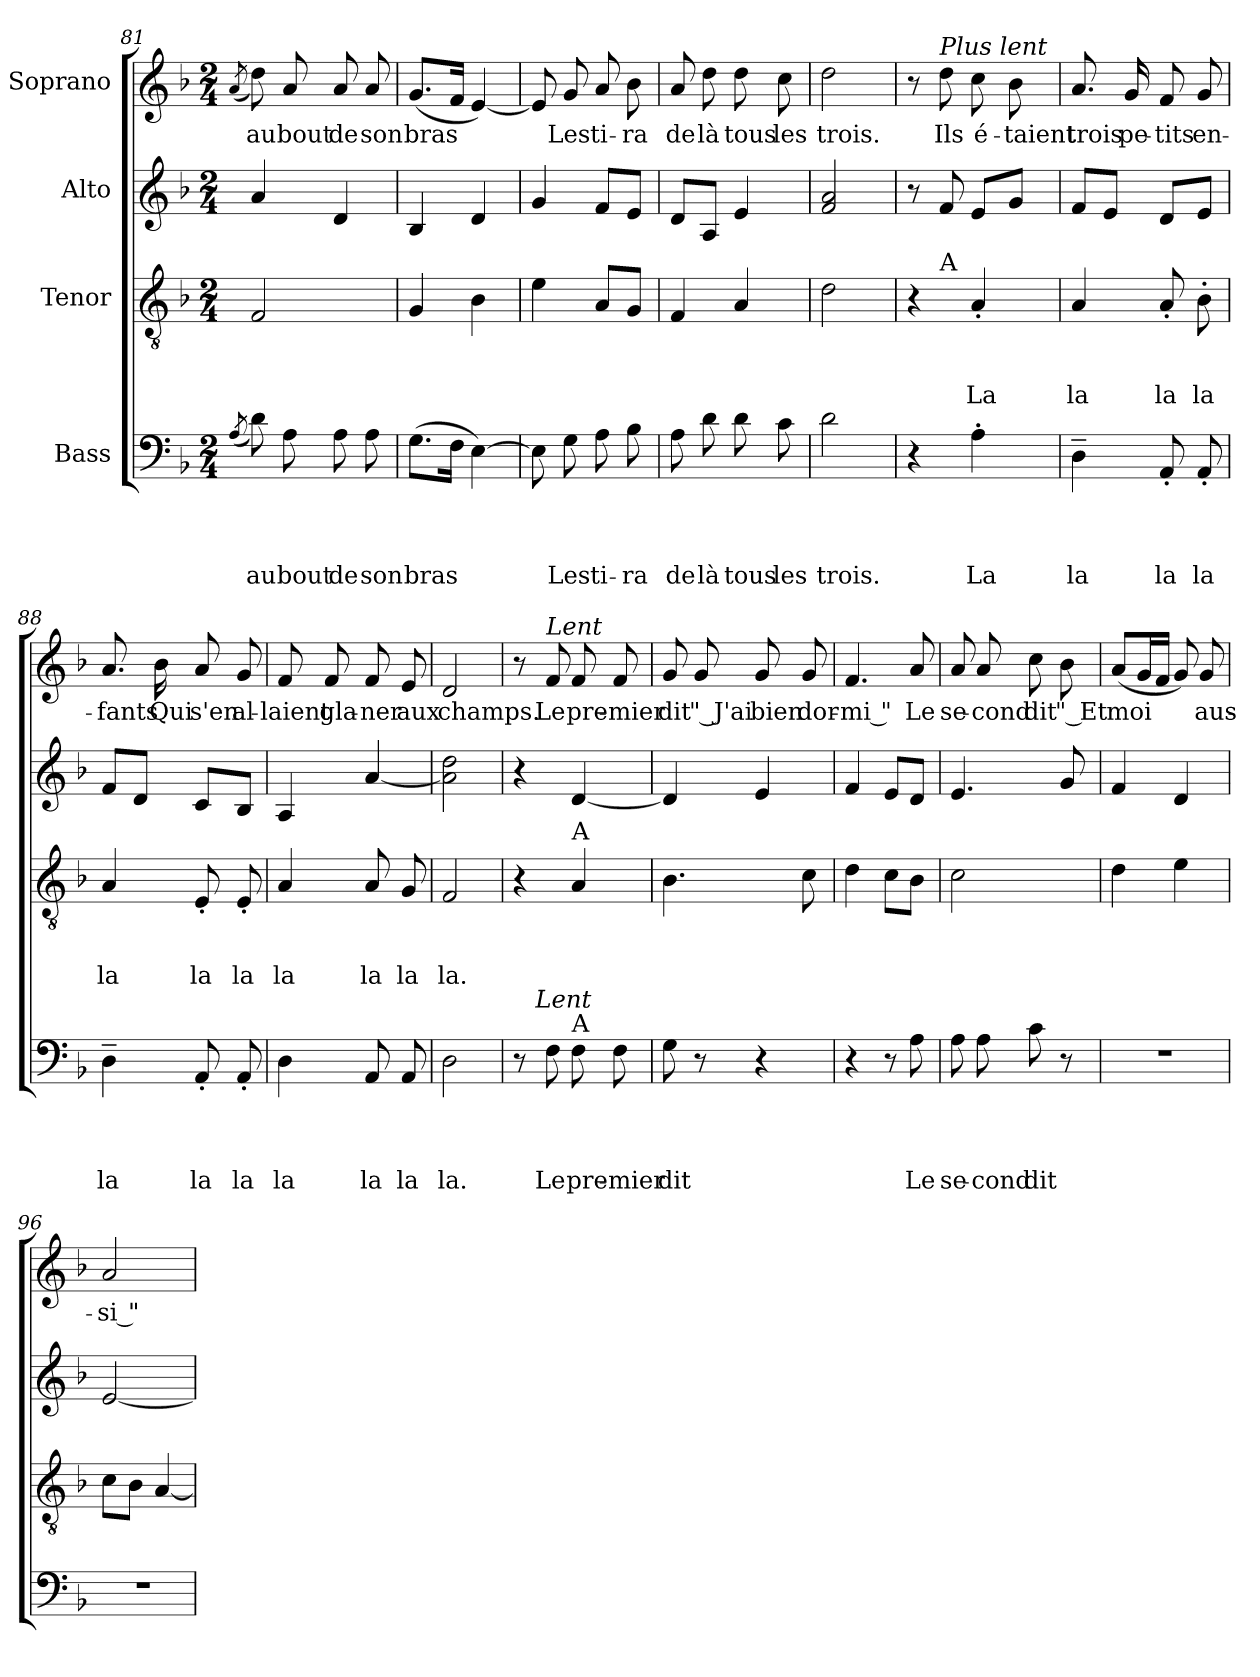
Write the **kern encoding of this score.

**kern	**text	**text	**text	**text	**kern	**text	**text	**text	**kern	**kern	**text
*part4	*part4	*part4	*part4	*part4	*part3	*part3	*part3	*part3	*part2	*part1	*part1
*staff4	*staff4	*staff4	*staff4	*staff4	*staff3	*staff3	*staff3	*staff3	*staff2	*staff1	*staff1
*I"Bass	*	*	*	*	*I"Tenor	*	*	*	*I"Alto	*I"Soprano	*
*clefF4	*	*	*	*	*clefGv2	*	*	*	*clefG2	*clefG2	*
*k[b-]	*	*	*	*	*k[b-]	*	*	*	*k[b-]	*k[b-]	*
*F:	*	*	*	*	*F:	*	*	*	*F:	*F:	*
*M2/4	*	*	*	*	*M2/4	*	*	*	*M2/4	*M2/4	*
=81	=81	=81	=81	=81	=81	=81	=81	=81	=81	=81	=81
(<8qA/	.	.	.	.	.	.	.	.	.	(<8qa/	.
!	!	!	!	!LO:LY:b	!	!	!	!	!	!	!LO:LY:b
8d\)	.	.	.	au	2F/	.	.	.	4a/	8dd\)	au
!	!	!	!	!LO:LY:b	!	!	!	!	!	!	!LO:LY:b
8A\	.	.	.	bout	.	.	.	.	.	8a/	bout
!	!	!	!	!LO:LY:b	!	!	!	!	!	!	!LO:LY:b
8A\	.	.	.	de	.	.	.	.	4d/	8a/	de
!	!	!	!	!LO:LY:b	!	!	!	!	!	!	!LO:LY:b
8A\	.	.	.	son	.	.	.	.	.	8a/	son
=82	=82	=82	=82	=82	=82	=82	=82	=82	=82	=82	=82
!	!	!	!	!LO:LY:b	!	!	!	!	!	!	!LO:LY:b
(>8.G\L	.	.	.	bras	4G/	.	.	.	4B-/	(<8.g/L	bras
16F\Jk	.	.	.	.	.	.	.	.	.	16f/Jk	.
[>4E\)	.	.	.	.	4B-\	.	.	.	4d/	[<4e/)	.
=83	=83	=83	=83	=83	=83	=83	=83	=83	=83	=83	=83
8E\]	.	.	.	.	4e\	.	.	.	4g/	8e/]	.
!	!	!	!	!LO:LY:b	!	!	!	!	!	!	!LO:LY:b
8G\	.	.	.	Les	.	.	.	.	.	8g/	Les
!	!	!	!	!LO:LY:b	!	!	!	!	!	!	!LO:LY:b
8A\	.	.	.	ti-	8A/L	.	.	.	8f/L	8a/	ti-
!	!	!	!	!LO:LY:b	!	!	!	!	!	!	!LO:LY:b
8B-\	.	.	.	-ra	8G/J	.	.	.	8e/J	8b-\	-ra
=84	=84	=84	=84	=84	=84	=84	=84	=84	=84	=84	=84
!	!	!	!	!LO:LY:b	!	!	!	!	!	!	!LO:LY:b
8A\	.	.	.	de	4F/	.	.	.	8d/L	8a/	de
!	!	!	!	!LO:LY:b	!	!	!	!	!	!	!LO:LY:b
8d\	.	.	.	là	.	.	.	.	8A/J	8dd\	là
!	!	!	!	!LO:LY:b	!	!	!	!	!	!	!LO:LY:b
8d\	.	.	.	tous	4A/	.	.	.	4e/	8dd\	tous
!	!	!	!	!LO:LY:b	!	!	!	!	!	!	!LO:LY:b
8c\	.	.	.	les	.	.	.	.	.	8cc\	les
=85	=85	=85	=85	=85	=85	=85	=85	=85	=85	=85	=85
!	!	!	!	!LO:LY:b	!	!	!	!	!	!	!LO:LY:b
2d\	.	.	.	trois.	2d\	.	.	.	2f/ 2a/	2dd\	trois.
!!LO:PB:g=z
=86	=86	=86	=86	=86	=86	=86	=86	=86	=86	=86	=86
*	*	*	*	*	*^	*	*	*	*	*	*
4r	.	.	.	.	4r	8ryy	.	.	.	8r	8r	.
!	!	!	!	!	!	!	!	!	!	!	!LO:TX:a:i:t=Plus lent	!
!	!	!	!	!	!	!LO:TX:a:t=A	!	!	!	!	!	!
!	!	!	!	!	!	!	!	!	!	!	!	!LO:LY:b
.	.	.	.	.	.	4.ryy	.	.	.	8f/	8dd\	Ils
!	!	!	!	!LO:LY:b	!	!	!	!	!LO:LY:b	!	!	!LO:LY:b
4A'>\	.	.	.	La	4A'</	.	.	.	La	8e/L	8cc\	é-
!	!	!	!	!	!	!	!	!	!	!	!	!LO:LY:b
.	.	.	.	.	.	.	.	.	.	8g/J	8b-\	-taient
=87	=87	=87	=87	=87	=87	=87	=87	=87	=87	=87	=87	=87
!	!	!	!	!LO:LY:b	!	!	!	!	!LO:LY:b	!	!	!LO:LY:b
*	*	*	*	*	*v	*v	*	*	*	*	*	*
4D~>\	.	.	.	la	4A/	.	.	la	8f/L	8.a/	trois
.	.	.	.	.	.	.	.	.	8e/J	.	.
!	!	!	!	!	!	!	!	!	!	!	!LO:LY:b
.	.	.	.	.	.	.	.	.	.	16g/	pe-
!	!	!	!	!LO:LY:b	!	!	!	!LO:LY:b	!	!	!LO:LY:b:rj
8AA'</	.	.	.	la	8A'</	.	.	la	8d/L	8f/	-tits
!	!	!	!	!LO:LY:b	!	!	!	!LO:LY:b	!	!	!LO:LY:b
8AA'</	.	.	.	la	8B-'>\	.	.	la	8e/J	8g/	en-
=88	=88	=88	=88	=88	=88	=88	=88	=88	=88	=88	=88
!	!	!	!	!LO:LY:b	!	!	!	!LO:LY:b	!	!	!LO:LY:b
4D~>\	.	.	.	la	4A/	.	.	la	8f/L	8.a/	-fants
.	.	.	.	.	.	.	.	.	8d/J	.	.
!	!	!	!	!	!	!	!	!	!	!	!LO:LY:b
.	.	.	.	.	.	.	.	.	.	16b-\	Qui
!	!	!	!	!LO:LY:b	!	!	!	!LO:LY:b	!	!	!LO:LY:b
8AA'</	.	.	.	la	8E'</	.	.	la	8c/L	8a/	s'en
!	!	!	!	!LO:LY:b	!	!	!	!LO:LY:b	!	!	!LO:LY:b
8AA'</	.	.	.	la	8E'</	.	.	la	8B-/J	8g/	al-
=89	=89	=89	=89	=89	=89	=89	=89	=89	=89	=89	=89
!	!	!	!	!LO:LY:b	!	!	!	!LO:LY:b	!	!	!LO:LY:b
4D\	.	.	.	la	4A/	.	.	la	4A/	8f/	-laient
!	!	!	!	!	!	!	!	!	!	!	!LO:LY:b
.	.	.	.	.	.	.	.	.	.	8f/	gla-
!	!	!	!	!LO:LY:b	!	!	!	!LO:LY:b	!	!	!LO:LY:b
8AA/	.	.	.	la	8A/	.	.	la	[>4a/	8f/	-ner
!	!	!	!	!LO:LY:b	!	!	!	!LO:LY:b	!	!	!LO:LY:b
8AA/	.	.	.	la	8G/	.	.	la	.	8e/	aux
=90	=90	=90	=90	=90	=90	=90	=90	=90	=90	=90	=90
!	!	!	!	!LO:LY:b	!	!	!	!LO:LY:b	!	!	!LO:LY:b
2D\	.	.	.	la.	2F/	.	.	la.	2a\] 2dd\	2d/	champs.
!!LO:LB:g=z
=91	=91	=91	=91	=91	=91	=91	=91	=91	=91	=91	=91
*^	*	*	*	*	*	*	*	*	*	*	*
8r	16.ryy	.	.	.	.	4r	.	.	.	4r	8r	.
!	!LO:TX:a:i:t=Lent	!	!	!	!	!	!	!	!	!	!	!
.	4ryy	.	.	.	.	.	.	.	.	.	.	.
!	!	!	!	!	!	!	!	!	!	!	!LO:TX:a:i:t=Lent	!
!	!	!	!	!	!LO:LY:b	!	!	!	!	!	!	!LO:LY:b
8F\	.	.	.	.	Le	.	.	.	.	.	8f/	Le
!	!	!	!	!	!	!LO:TX:a:t=A	!	!	!	!	!	!
!LO:TX:a:t=A	!	!	!	!	!	!	!	!	!	!	!	!
!	!	!	!	!	!LO:LY:b	!	!	!	!	!	!	!LO:LY:b
8F\	.	.	.	.	pre-	4A/	.	.	.	[<4d/	8f/	pre-
.	8ryy	.	.	.	.	.	.	.	.	.	.	.
!	!	!	!	!	!LO:LY:b:rj	!	!	!	!	!	!	!LO:LY:b:rj
8F\	.	.	.	.	-mier	.	.	.	.	.	8f/	-mier
.	32ryy	.	.	.	.	.	.	.	.	.	.	.
=92	=92	=92	=92	=92	=92	=92	=92	=92	=92	=92	=92	=92
!	!	!	!	!	!LO:LY:b	!	!	!	!	!	!	!LO:LY:b
*v	*v	*	*	*	*	*	*	*	*	*	*	*
8G\	.	.	.	dit	4.B-\	.	.	.	4d/]	8g/	dit
!	!	!	!	!	!	!	!	!	!	!	!LO:LY:b:rj
8r	.	.	.	.	.	.	.	.	.	8g/	" J'ai
!	!	!	!	!	!	!	!	!	!	!	!LO:LY:b
4r	.	.	.	.	.	.	.	.	4e/	8g/	bien
!	!	!	!	!	!	!	!	!	!	!	!LO:LY:b
.	.	.	.	.	8c\	.	.	.	.	8g/	dor-
=93	=93	=93	=93	=93	=93	=93	=93	=93	=93	=93	=93
!	!	!	!	!	!	!	!	!	!	!	!LO:LY:b
4r	.	.	.	.	4d\	.	.	.	4f/	4.f/	-mi "
8r	.	.	.	.	8c\L	.	.	.	8e/L	.	.
!	!	!	!	!LO:LY:b	!	!	!	!	!	!	!LO:LY:b
8A\	.	.	.	Le	8B-\J	.	.	.	8d/J	8a/	Le
=94	=94	=94	=94	=94	=94	=94	=94	=94	=94	=94	=94
!	!	!	!	!LO:LY:b	!	!	!	!	!	!	!LO:LY:b
8A\	.	.	.	se-	2c\	.	.	.	4.e/	8a/	se-
!	!	!	!	!LO:LY:b	!	!	!	!	!	!	!LO:LY:b
8A\	.	.	.	-cond	.	.	.	.	.	8a/	-cond
!	!	!	!	!LO:LY:b	!	!	!	!	!	!	!LO:LY:b
8c\	.	.	.	dit	.	.	.	.	.	8cc\	dit
!	!	!	!	!	!	!	!	!	!	!	!LO:LY:b:rj
8r	.	.	.	.	.	.	.	.	8g/	8b-\	" Et
=95	=95	=95	=95	=95	=95	=95	=95	=95	=95	=95	=95
!LO:N:vis=1	!	!	!	!	!	!	!	!	!	!	!LO:LY:b
2r	.	.	.	.	4d\	.	.	.	4f/	(<8a/L	moi
.	.	.	.	.	.	.	.	.	.	16g/L	.
.	.	.	.	.	.	.	.	.	.	16f/JJ	.
.	.	.	.	.	4e\	.	.	.	4d/	8g/)	.
!	!	!	!	!	!	!	!	!	!	!	!LO:LY:b
.	.	.	.	.	.	.	.	.	.	8g/	aus-
=96	=96	=96	=96	=96	=96	=96	=96	=96	=96	=96	=96
!LO:N:vis=1	!	!	!	!	!	!	!	!	!	!	!LO:LY:b:rj
2r	.	.	.	.	8c\L	.	.	.	[<2e/	2a/	-si "
.	.	.	.	.	8B-\J	.	.	.	.	.	.
.	.	.	.	.	[<4A/	.	.	.	.	.	.
=	=	=	=	=	=	=	=	=	=	=	=
*-	*-	*-	*-	*-	*-	*-	*-	*-	*-	*-	*-
